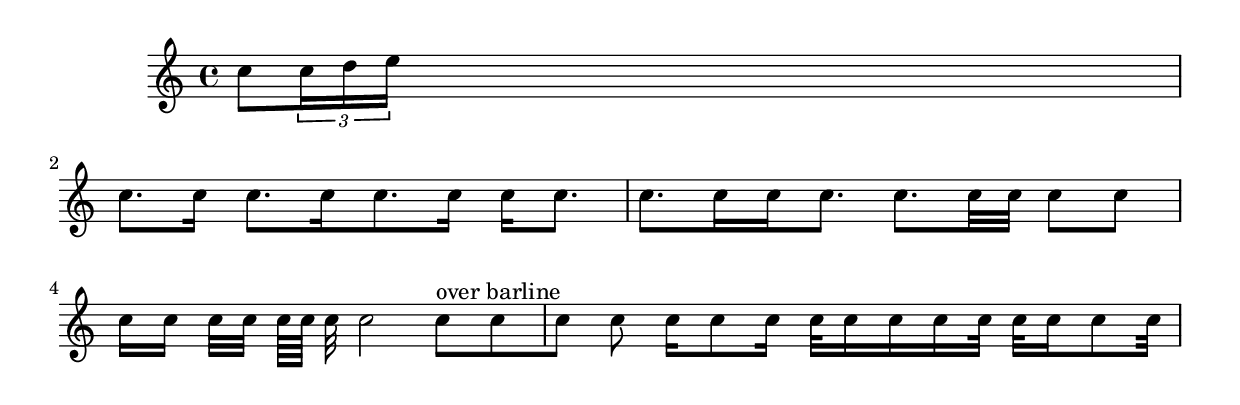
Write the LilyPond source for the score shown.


\version "2.14.0"

\header{
texidoc="
Beaming is generated automatically. Beams may cross bar lines. In that
case, line breaks are forbidden.
"
}

\context Staff  \relative c''  {

  c8[ \times 2/3 { c16 d e] }
  s4*3
  
  c8.[ c16]
  c8.[ c16 c8.  c16]
  c16[ c8.] |
  c8.[ c16  c16  c8.]
  c8.[ c32  c32]
  c8[ c8] |
  c16[ c16]
  c32[ c32]
  c64[ c64]	
  c32
  c2

  c8[^"over barline" c c] c8 
  c16[ c8 c16]
  c32[ c16 c16 c16 c32]
  c32[ c16 c8 c32]		 % hmm ?
  
}

